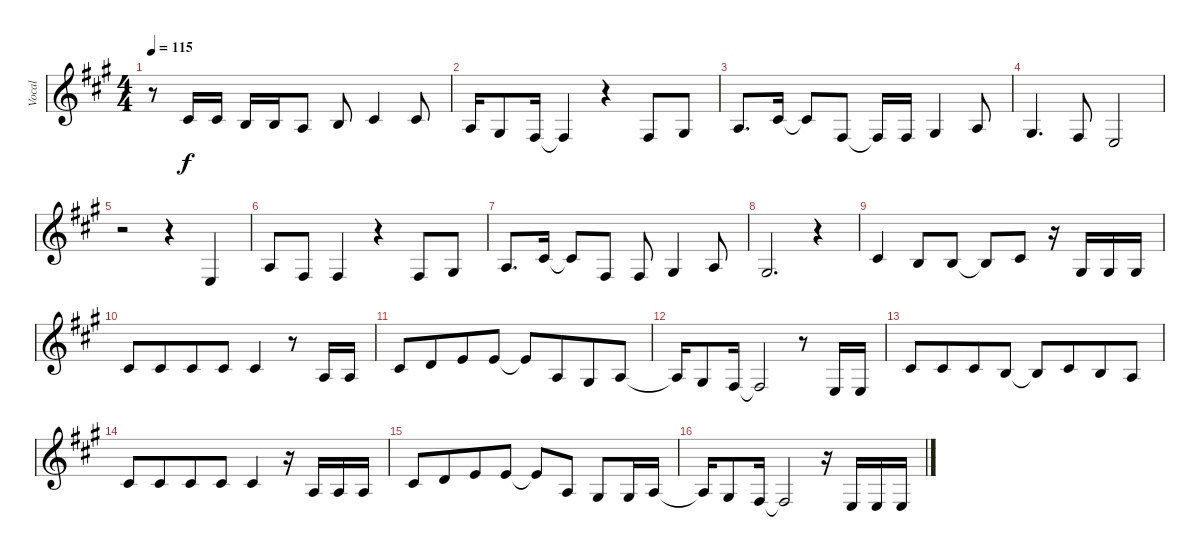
\track ("Vocal" "Vocal") {instrument choiraahs}
\staff {score}
\tuning (E4 B3 G3 D3 A2 E2) {hide}
\ts (4 4)
\tempo 115
\clef g2
\ks a
r.8{dy f} 2.2.16 2.2.16 0.2.16 0.2.16 2.3.8 0.2.8 2.2.4 2.2.8 |
2.3.16 1.3.8 4.4.16 4.4{t}.4 r.4 9.5.8 1.3.8 |
2.3.8{d} 2.2.16 2.2{t}.8 4.4.8 4.4{t}.16 4.4.16 1.3.4 2.3.8 |
1.3.4{d} 4.4.8 2.4.2 |
r.2 r.4 2.4.4 |
2.3.8 9.5.8 4.4.4 r.4 4.4.8 1.3.8 |
2.3.8{d} 2.2.16 2.2{t}.8 4.4.8 4.4.8 1.3.4 2.3.8 |
1.3.2{d} r.4 |
2.2.4 0.2.8 0.2.8 0.2{t}.8 2.2.8 r.16 1.3.16 1.3.16 1.3.16 |
2.2.8{beam merge} 2.2.8{beam merge} 2.2.8{beam merge} 2.2.8 2.2.4 r.8 2.3.16 2.3.16 |
2.2.8 3.2.8{beam merge} 0.1.8 0.1.8 0.1{t}.8 2.3.8{beam merge} 1.3.8 2.3.8 |
2.3{t}.16 1.3.8 4.4.16 4.4{t}.2 r.8 2.4.16 2.4.16 |
2.2.8 2.2.8{beam merge} 2.2.8 0.2.8 0.2{t}.8 2.2.8{beam merge} 0.2.8 2.3.8 |
2.2.8 2.2.8{beam merge} 2.2.8 2.2.8 2.2.4 r.16 2.3.16 2.3.16 2.3.16 |
2.2.8 3.2.8{beam merge} 0.1.8 0.1.8 0.1{t}.8 2.3.8 1.3.8 1.3.16 2.3.16 |
2.3{t}.16 1.3.8 4.4.16 4.4{t}.2 r.16 2.4.16 2.4.16 2.4.16
